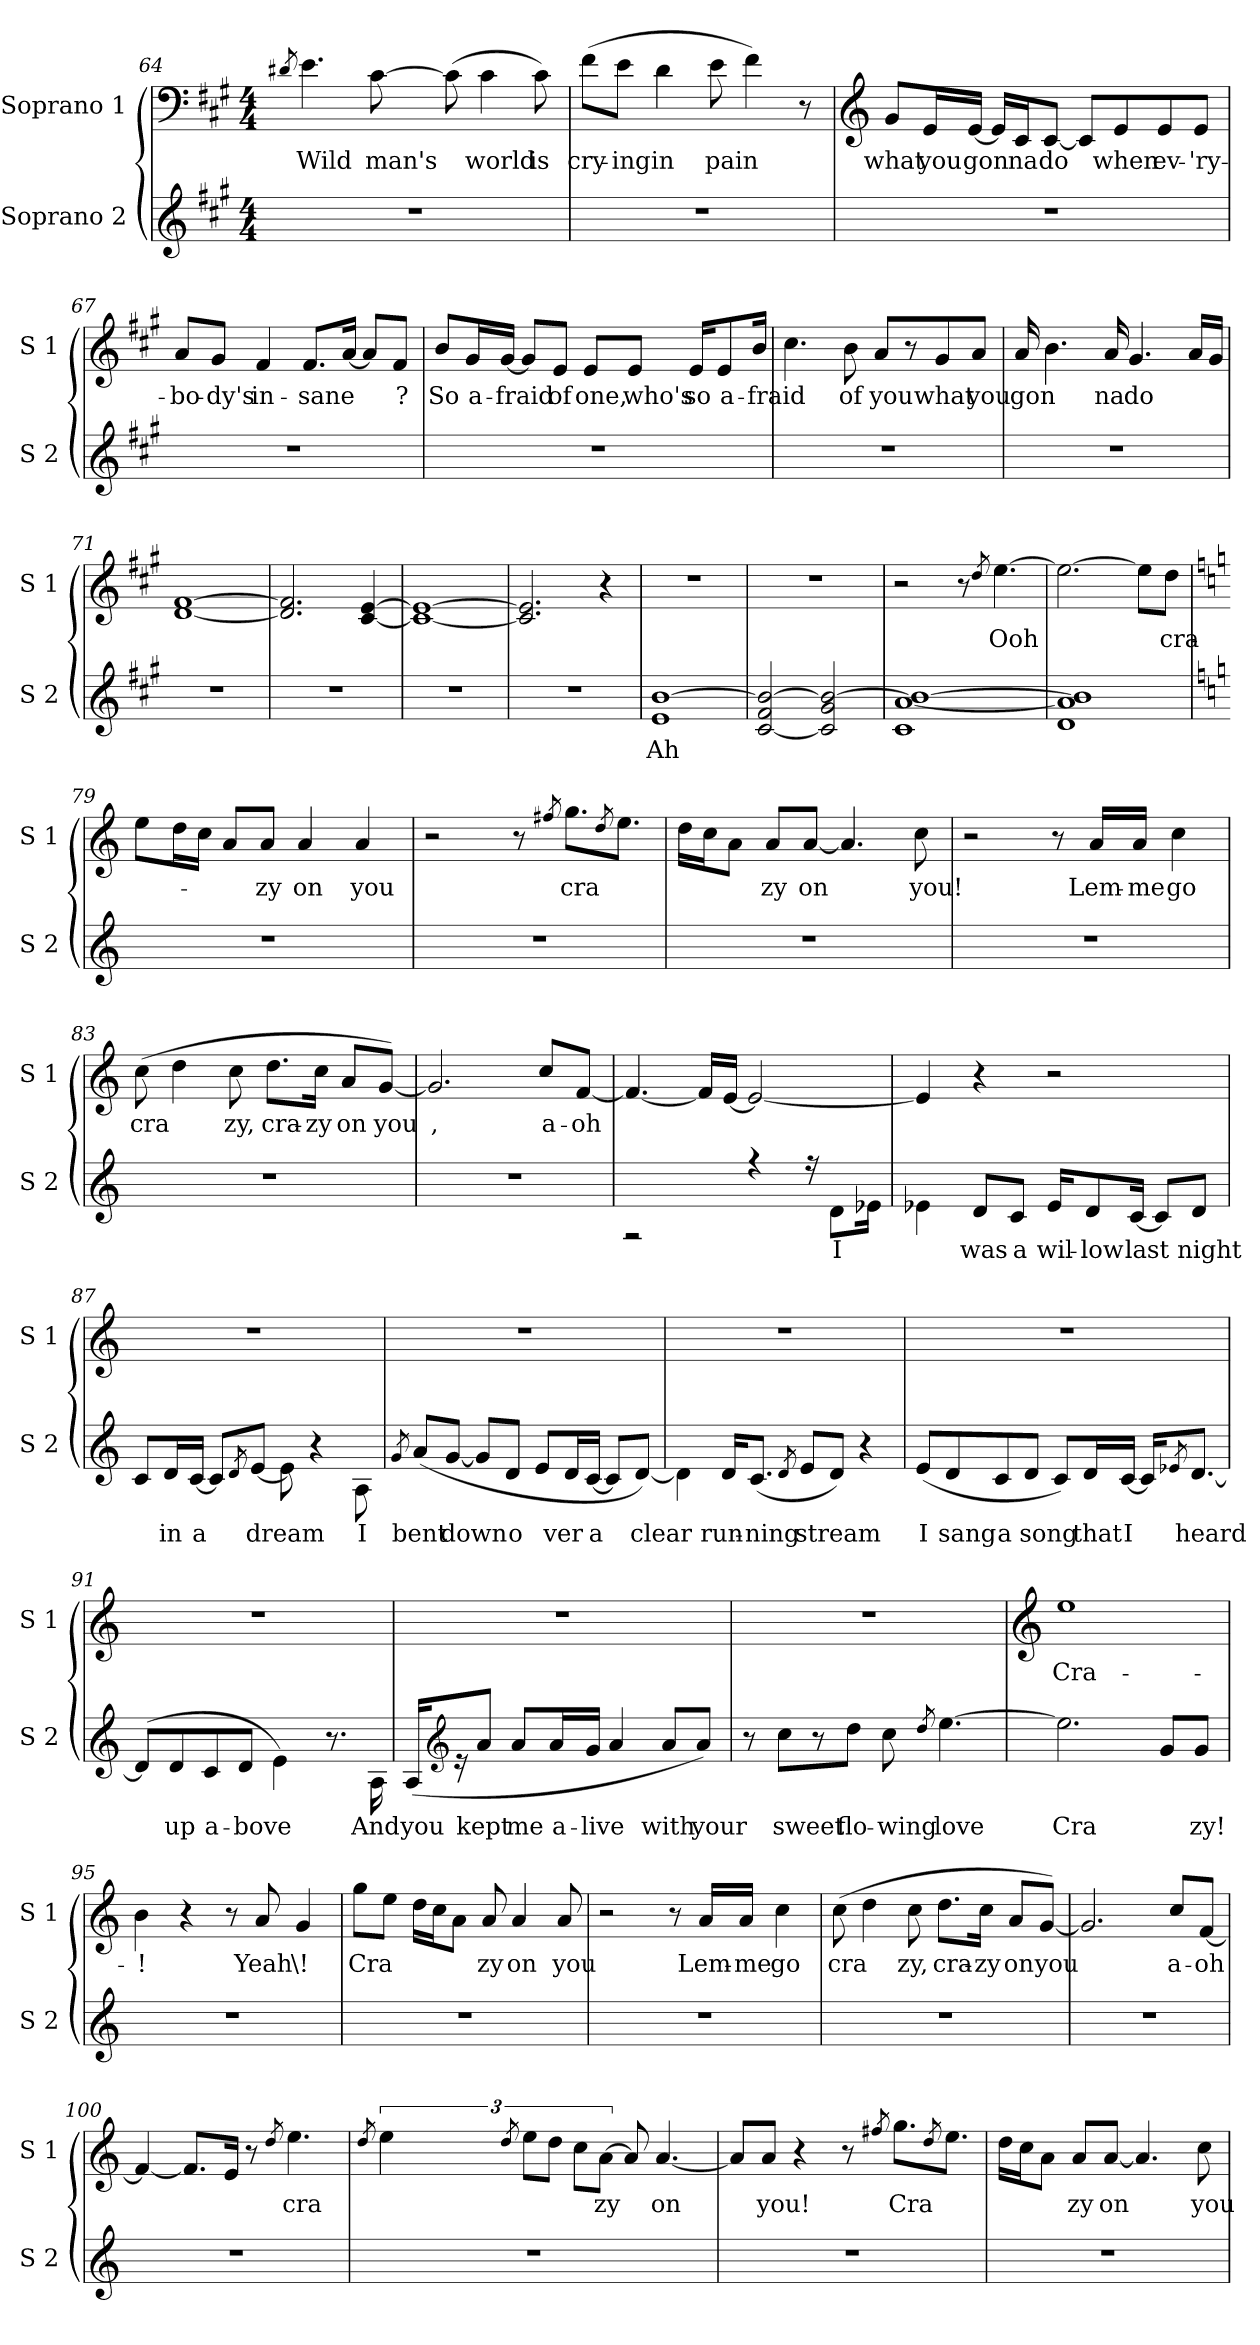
**kern	**text	**kern	**text
*part2	*part2	*part1	*part1
*staff2	*staff2	*staff1	*staff1
*I"Soprano 2	*	*I"Soprano 1	*
*I'S 2	*	*I'S 1	*
*clefG2	*	*clefF4	*
*k[f#c#g#]	*	*k[f#c#g#]	*
*M4/4	*	*M4/4	*
=64	=64	=64	=64
.	.	8qd#X/	.
!	!	!	!LO:LY:b
1r	.	4.e\	Wild
!	!	!	!LO:LY:b
.	.	[8c#\	man's
.	.	(>8c#\]	.
!	!	!	!LO:LY:b
.	.	4c#\	world
!	!	!	!LO:LY:b
.	.	8c#\)	is
=65	=65	=65	=65
!	!	!	!LO:LY:b
1r	.	(>8f#\L	cry-
!	!	!	!LO:LY:b
.	.	8e\J	-ing
!	!	!	!LO:LY:b
.	.	4d\	in
!	!	!	!LO:LY:b
.	.	8e\	pain
.	.	4f#\)	.
.	.	8r	.
=66	=66	=66	=66
*	*	*clefG2	*
!	!	!	!LO:LY:b
1r	.	8g#/L	what
!	!	!	!LO:LY:b
.	.	16e/L	you
!	!	!	!LO:LY:b
.	.	[16e/JJ	gon
.	.	16e/LL]	.
!	!	!	!LO:LY:b
.	.	16c#/J	na
!	!	!	!LO:LY:b
.	.	[8c#/J	do
.	.	8c#/L]	.
!	!	!	!LO:LY:b
.	.	8e/	when
!	!	!	!LO:LY:b
.	.	8e/	ev-
!	!	!	!LO:LY:b
.	.	8e/J	-'ry-
=67	=67	=67	=67
!	!	!	!LO:LY:b
1r	.	8a/L	-bo-
!	!	!	!LO:LY:b
.	.	8g#/J	-dy's
!	!	!	!LO:LY:b
.	.	4f#/	in-
!	!	!	!LO:LY:b
.	.	8.f#/L	-sane
.	.	[16a/Jk	.
.	.	8a/L]	.
!	!	!	!LO:LY:b
.	.	8f#/J	?
=68	=68	=68	=68
!	!	!	!LO:LY:b
1r	.	8b/L	So
!	!	!	!LO:LY:b
.	.	16g#/L	a-
!	!	!	!LO:LY:b
.	.	[16g#/JJ	-fraid
.	.	8g#/L]	.
!	!	!	!LO:LY:b
.	.	8e/J	of
!	!	!	!LO:LY:b
.	.	8e/L	one,
!	!	!	!LO:LY:b
.	.	8e/J	who's
!	!	!	!LO:LY:b
.	.	16e/KL	so
!	!	!	!LO:LY:b
.	.	8e/	a-
!	!	!	!LO:LY:b
.	.	16b/Jk	-fraid
=69	=69	=69	=69
1r	.	4.cc#\	.
!	!	!	!LO:LY:b
.	.	8b\	of
!	!	!	!LO:LY:b
.	.	8a/L	you
.	.	8r	.
!	!	!	!LO:LY:b
.	.	8g#/	what
!	!	!	!LO:LY:b
.	.	8a/J	you
=70	=70	=70	=70
!	!	!	!LO:LY:b
1r	.	16a/	gon
.	.	4.b\	.
!	!	!	!LO:LY:b
.	.	16a/	na
!	!	!	!LO:LY:b
.	.	4.g#/	do
.	.	16a/LL	.
.	.	16g#/JJ	.
=71	=71	=71	=71
1r	.	[1d [1f#	.
=72	=72	=72	=72
1r	.	2.d/] 2.f#/]	.
.	.	[4c#/ [4e/	.
=73	=73	=73	=73
1r	.	1c#_ 1e_	.
=74	=74	=74	=74
1r	.	2.c#/] 2.e/]	.
.	.	4r	.
=75	=75	=75	=75
!	!LO:LY:b	!	!
1e [1b	Ah	1r	.
=76	=76	=76	=76
[2c#/ 2f#/ 2b/_	.	1r	.
2c#/] 2g#/ 2b/_	.	.	.
=77	=77	=77	=77
1c# [1a 1b_	.	2r	.
.	.	8r	.
.	.	8qdd/	.
!	!	!	!LO:LY:b
.	.	[4.ee\	Ooh
=78	=78	=78	=78
1d 1a] 1b]	.	2.ee\_	.
.	.	8ee\L]	.
!	!	!	!LO:LY:b
.	.	8dd\J	cra-
=79	=79	=79	=79
*k[]	*	*k[]	*
1r	.	8ee\L	.
.	.	16dd\L	.
.	.	16cc\JJ	.
.	.	8a/L	.
!	!	!	!LO:LY:b
.	.	8a/J	-zy
!	!	!	!LO:LY:b
.	.	4a/	on
!	!	!	!LO:LY:b
.	.	4a/	you
=80	=80	=80	=80
1r	.	2r	.
.	.	8r	.
.	.	8qff#X/	.
!	!	!	!LO:LY:b
.	.	8.gg\L	cra
.	.	8qdd/	.
.	.	8.ee\J	.
=81	=81	=81	=81
1r	.	16dd\LL	.
.	.	16cc\J	.
.	.	8a\J	.
!	!	!	!LO:LY:b
.	.	8a/L	zy
!	!	!	!LO:LY:b
.	.	[8a/J	on
.	.	4.a/]	.
!	!	!	!LO:LY:b
.	.	8cc\	you!
=82	=82	=82	=82
1r	.	2r	.
.	.	8r	.
!	!	!	!LO:LY:b
.	.	16a/LL	Lem-
!	!	!	!LO:LY:b
.	.	16a/JJ	-me
!	!	!	!LO:LY:b
.	.	4cc\	go
=83	=83	=83	=83
!	!	!	!LO:LY:b
1r	.	(>8cc\	cra
.	.	4dd\	.
!	!	!	!LO:LY:b
.	.	8cc\	zy,
!	!	!	!LO:LY:b
.	.	8.dd\L	cra-
!	!	!	!LO:LY:b
.	.	16cc\Jk	-zy
!	!	!	!LO:LY:b
.	.	8a/L	on
!	!	!	!LO:LY:b
.	.	[8g/J)	you
=84	=84	=84	=84
!	!	!	!LO:LY:b
1r	.	2.g/]	,
!	!	!	!LO:LY:b
.	.	8cc/L	a-
!	!	!	!LO:LY:b
.	.	[8f/J	-oh
=85	=85	=85	=85
2rF	.	4.f/_	.
.	.	16f/LL]	.
.	.	[16e/JJ	.
4rff	.	2e/_	.
16rff	.	.	.
!	!LO:LY:b	!	!
8d\L	I	.	.
16e-X\Jk	.	.	.
=86	=86	=86	=86
4e-X\	.	4e/]	.
!	!LO:LY:b	!	!
8d/L	was	4r	.
!	!LO:LY:b	!	!
8c/J	a	.	.
!	!LO:LY:b	!	!
16e-/KL	wil-	2r	.
!	!LO:LY:b	!	!
8d/	-low	.	.
!	!LO:LY:b	!	!
[16c/Jk	last	.	.
8c/L]	.	.	.
!	!LO:LY:b	!	!
8d/J	night	.	.
=87	=87	=87	=87
8c/L	.	1r	.
!	!LO:LY:b	!	!
16d/L	in	.	.
!	!LO:LY:b	!	!
[16c/JJ	a	.	.
8c/L]	.	.	.
8qd/	.	.	.
!	!LO:LY:b	!	!
[8e/J	dream	.	.
8e\]	.	.	.
4r	.	.	.
!	!LO:LY:b	!	!
8A\	I	.	.
=88	=88	=88	=88
8qg/	.	.	.
!	!LO:LY:b	!	!
(>8a/L	bent	1r	.
!	!LO:LY:b	!	!
[8g/J	down	.	.
8g/L]	.	.	.
!	!LO:LY:b	!	!
8d/J	o	.	.
8e/L	.	.	.
!	!LO:LY:b	!	!
16d/L	ver	.	.
!	!LO:LY:b	!	!
[16c/JJ	a	.	.
8c/L]	.	.	.
!	!LO:LY:b	!	!
[8d/J)	clear	.	.
=89	=89	=89	=89
4d\]	.	1r	.
!	!LO:LY:b	!	!
16d/KL	run-	.	.
!	!LO:LY:b	!	!
(>8.c/J	-ning	.	.
8qd/	.	.	.
!	!LO:LY:b	!	!
8e/L	stream	.	.
8d/J)	.	.	.
4r	.	.	.
=90	=90	=90	=90
!	!LO:LY:b	!	!
(>8e/L	I	1r	.
!	!LO:LY:b	!	!
8d/	sang	.	.
!	!LO:LY:b	!	!
8c/	a	.	.
!	!LO:LY:b	!	!
8d/J	song	.	.
8c/L)	.	.	.
!	!LO:LY:b	!	!
16d/L	that	.	.
!	!LO:LY:b	!	!
[16c/JJ	I	.	.
16c/KL]	.	.	.
8qe-X/	.	.	.
!	!LO:LY:b	!	!
[8.d/J	heard	.	.
=91	=91	=91	=91
(>8d/L]	.	1r	.
!	!LO:LY:b	!	!
8d/	up	.	.
!	!LO:LY:b	!	!
8c/	a-	.	.
!	!LO:LY:b	!	!
8d/J	-bove	.	.
4e\)	.	.	.
8.r	.	.	.
!	!LO:LY:b	!	!
16A\	And	.	.
=92	=92	=92	=92
!	!LO:LY:b	!	!
(>16A/KL	you	1r	.
*clefG2	*	*	*
16r	.	.	.
!	!LO:LY:b	!	!
8a/J	kept	.	.
!	!LO:LY:b	!	!
8a/L	me	.	.
!	!LO:LY:b	!	!
16a/L	a-	.	.
!	!LO:LY:b	!	!
16g/JJ	-live	.	.
4a/	.	.	.
!	!LO:LY:b	!	!
8a/L	with	.	.
!	!LO:LY:b	!	!
8a/J)	your	.	.
=93	=93	=93	=93
8r	.	1r	.
!	!LO:LY:b	!	!
8cc\L	sweet	.	.
8r	.	.	.
!	!LO:LY:b	!	!
8dd\J	flo-	.	.
!	!LO:LY:b	!	!
8cc\	-wing	.	.
8qdd/	.	.	.
!	!LO:LY:b	!	!
[4.ee\	love	.	.
=94	=94	=94	=94
*	*	*clefG2	*
!	!LO:LY:b	!	!LO:LY:b
2.ee\]	Cra	1ee	Cra-
8g/L	.	.	.
!	!LO:LY:b	!	!
8g/J	zy!	.	.
=95	=95	=95	=95
!	!	!	!LO:LY:b
1r	.	4b\	-!
.	.	4r	.
.	.	8r	.
!	!	!	!LO:LY:b
.	.	8a/	Yeah
!	!	!	!LO:LY:b
.	.	4g/	\!
=96	=96	=96	=96
!	!	!	!LO:LY:b
1r	.	8gg\L	Cra
.	.	8ee\J	.
.	.	16dd\LL	.
.	.	16cc\J	.
.	.	8a\J	.
!	!	!	!LO:LY:b
.	.	8a/	zy
!	!	!	!LO:LY:b
.	.	4a/	on
!	!	!	!LO:LY:b
.	.	8a/	you
=97	=97	=97	=97
1r	.	2r	.
.	.	8r	.
!	!	!	!LO:LY:b
.	.	16a/LL	Lem-
!	!	!	!LO:LY:b
.	.	16a/JJ	-me
!	!	!	!LO:LY:b
.	.	4cc\	go
=98	=98	=98	=98
!	!	!	!LO:LY:b
1r	.	(>8cc\	cra
.	.	4dd\	.
!	!	!	!LO:LY:b
.	.	8cc\	zy,
!	!	!	!LO:LY:b
.	.	8.dd\L	cra-
!	!	!	!LO:LY:b
.	.	16cc\Jk	-zy
!	!	!	!LO:LY:b
.	.	8a/L	on
!	!	!	!LO:LY:b
.	.	[8g/J)	you
=99	=99	=99	=99
1r	.	2.g/]	.
!	!	!	!LO:LY:b
.	.	8cc/L	a-
!	!	!	!LO:LY:b
.	.	[8f/J	-oh
=100	=100	=100	=100
1r	.	4f/_	.
.	.	8.f/L]	.
.	.	16e/Jk	.
.	.	8r	.
.	.	8qdd/	.
!	!	!	!LO:LY:b
.	.	4.ee\	cra
=101	=101	=101	=101
.	.	8qdd/	.
1r	.	6ee\	.
.	.	8qdd/	.
.	.	12ee\L	.
.	.	12dd\J	.
.	.	12cc\L	.
!	!	!	!LO:LY:b
.	.	[12a\J	zy
.	.	8a/]	.
!	!	!	!LO:LY:b
.	.	[4.a/	on
=102	=102	=102	=102
1r	.	8a/L]	.
!	!	!	!LO:LY:b
.	.	8a/J	you!
.	.	4r	.
.	.	8r	.
.	.	8qff#X/	.
!	!	!	!LO:LY:b
.	.	8.gg\L	Cra
.	.	8qdd/	.
.	.	8.ee\J	.
=103	=103	=103	=103
1r	.	16dd\LL	.
.	.	16cc\J	.
.	.	8a\J	.
!	!	!	!LO:LY:b
.	.	8a/L	zy
!	!	!	!LO:LY:b
.	.	[8a/J	on
.	.	4.a/]	.
!	!	!	!LO:LY:b
.	.	8cc\	you
=	=	=	=
*-	*-	*-	*-
